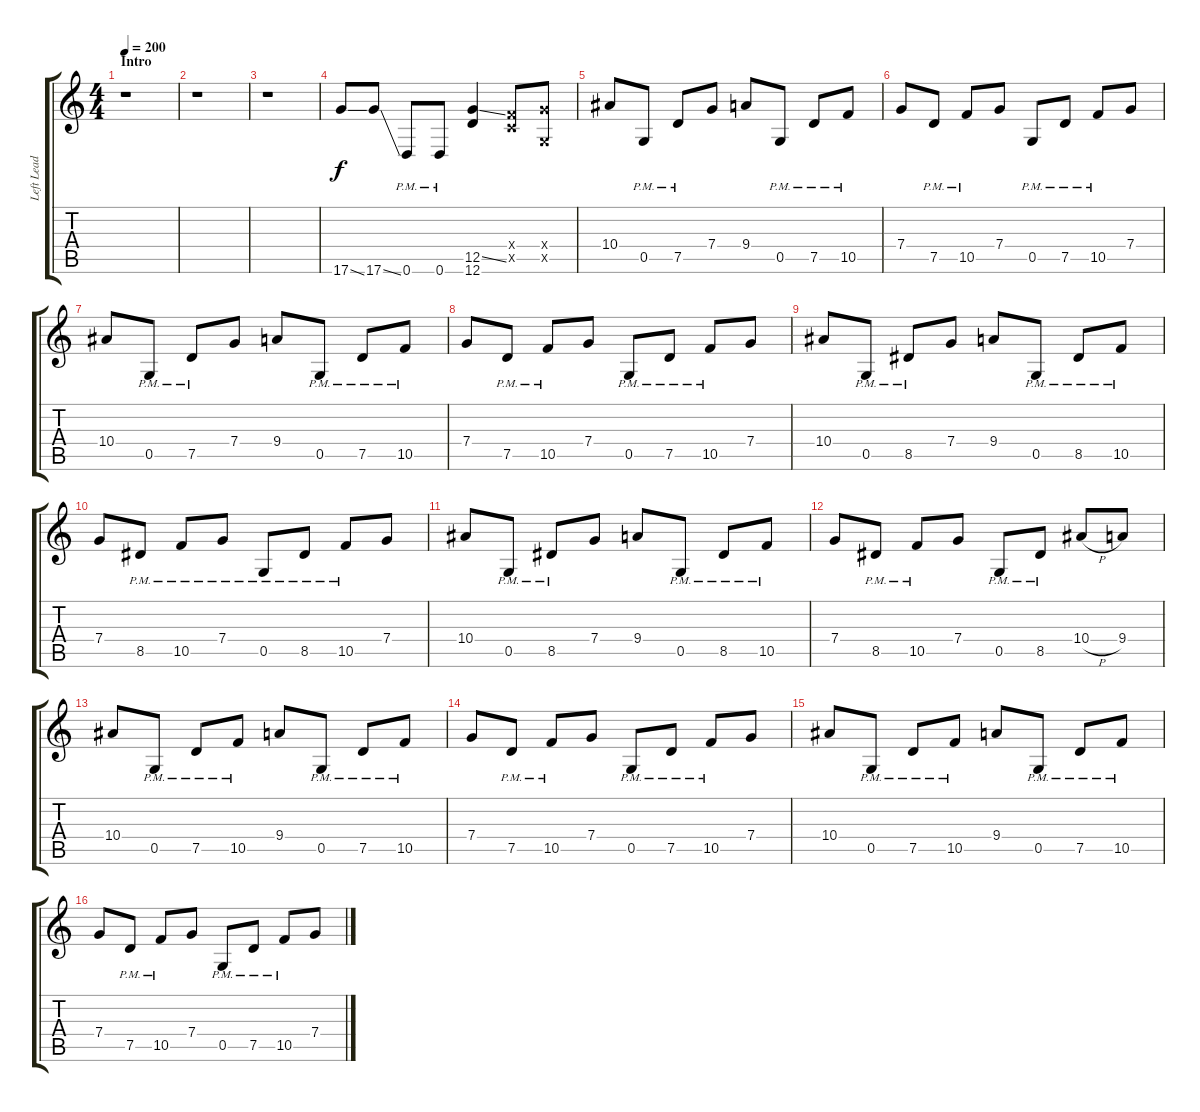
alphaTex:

\track ("Left Lead Gtr" "Left Lead ") {instrument overdrivenguitar}
\staff {score tabs}
\tuning (D4 A3 F3 C3 G2 D2) {hide}
\ts (4 4)
\section ("" "Intro")
\tempo 200
\clef g2
\ks c
r.1{dy f instrument overdrivenguitar} |
r.1 |
r.1 |
17.6{ss}.8 17.6{ss}.8 0.6{pm}.8 0.6{pm}.8 (12.5{ss} 12.6).4 (0.4{x} 10.5{x}).8 (7.4{x} 0.5{x}).8 |
10.4.8 0.5{pm}.8 7.5{pm}.8 7.4.8 9.4.8 0.5{pm}.8 7.5{pm}.8 10.5{pm}.8 |
7.4.8 7.5{pm}.8 10.5{pm}.8 7.4.8 0.5{pm}.8 7.5{pm}.8 10.5{pm}.8 7.4.8 |
10.4.8 0.5{pm}.8 7.5{pm}.8 7.4.8 9.4.8 0.5{pm}.8 7.5{pm}.8 10.5{pm}.8 |
7.4.8 7.5{pm}.8 10.5{pm}.8 7.4.8 0.5{pm}.8 7.5{pm}.8 10.5{pm}.8 7.4.8 |
10.4.8 0.5{pm}.8 8.5{pm}.8 7.4.8 9.4.8 0.5{pm}.8 8.5{pm}.8 10.5{pm}.8 |
7.4.8 8.5{pm}.8 10.5{pm}.8 7.4{pm}.8 0.5{pm}.8 8.5{pm}.8 10.5{pm}.8 7.4.8 |
10.4.8 0.5{pm}.8 8.5{pm}.8 7.4.8 9.4.8 0.5{pm}.8 8.5{pm}.8 10.5{pm}.8 |
7.4.8 8.5{pm}.8 10.5{pm}.8 7.4.8 0.5{pm}.8 8.5{pm}.8 10.4{h}.8 9.4.8 |
10.4.8 0.5{pm}.8 7.5{pm}.8 10.5{pm}.8 9.4.8 0.5{pm}.8 7.5{pm}.8 10.5{pm}.8 |
7.4.8 7.5{pm}.8 10.5{pm}.8 7.4.8 0.5{pm}.8 7.5{pm}.8 10.5{pm}.8 7.4.8 |
10.4.8 0.5{pm}.8 7.5{pm}.8 10.5{pm}.8 9.4.8 0.5{pm}.8 7.5{pm}.8 10.5{pm}.8 |
7.4.8 7.5{pm}.8 10.5{pm}.8 7.4.8 0.5{pm}.8 7.5{pm}.8 10.5{pm}.8 7.4.8
